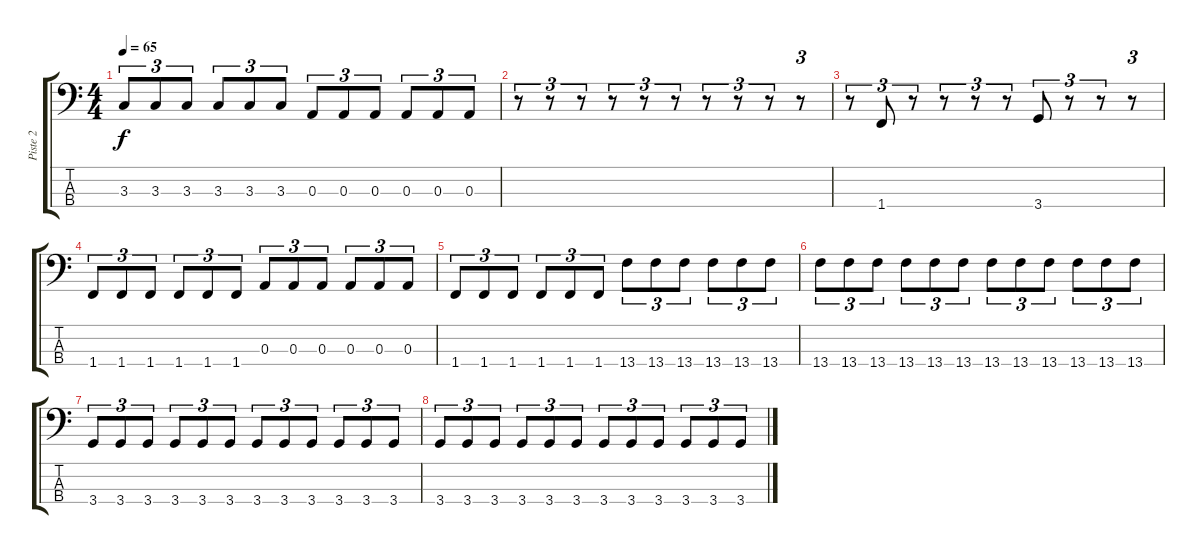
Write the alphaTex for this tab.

\track ("Piste 2" "Piste 2") {instrument electricbassfinger}
\staff {score tabs}
\tuning (G2 D2 A1 E1) {hide}
\ts (4 4)
\tempo 65
\clef f4
\ks c
3.3.8{tu (3 2) dy f} 3.3.8{tu (3 2)} 3.3.8{tu (3 2)} 3.3.8{tu (3 2)} 3.3.8{tu (3 2)} 3.3.8{tu (3 2)} 0.3.8{tu (3 2)} 0.3.8{tu (3 2)} 0.3.8{tu (3 2)} 0.3.8{tu (3 2)} 0.3.8{tu (3 2)} 0.3.8{tu (3 2)} |
r.8{tu (3 2)} r.8{tu (3 2)} r.8{tu (3 2)} r.8{tu (3 2)} r.8{tu (3 2)} r.8{tu (3 2)} r.8{tu (3 2)} r.8{tu (3 2)} r.8{tu (3 2)} r.8{tu (3 2)} |
r.8{tu (3 2)} 1.4.8{tu (3 2)} r.8{tu (3 2)} r.8{tu (3 2)} r.8{tu (3 2)} r.8{tu (3 2)} 3.4.8{tu (3 2)} r.8{tu (3 2)} r.8{tu (3 2)} r.8{tu (3 2)} |
1.4.8{tu (3 2)} 1.4.8{tu (3 2)} 1.4.8{tu (3 2)} 1.4.8{tu (3 2)} 1.4.8{tu (3 2)} 1.4.8{tu (3 2)} 0.3.8{tu (3 2)} 0.3.8{tu (3 2)} 0.3.8{tu (3 2)} 0.3.8{tu (3 2)} 0.3.8{tu (3 2)} 0.3.8{tu (3 2)} |
1.4.8{tu (3 2)} 1.4.8{tu (3 2)} 1.4.8{tu (3 2)} 1.4.8{tu (3 2)} 1.4.8{tu (3 2)} 1.4.8{tu (3 2)} 13.4.8{tu (3 2)} 13.4.8{tu (3 2)} 13.4.8{tu (3 2)} 13.4.8{tu (3 2)} 13.4.8{tu (3 2)} 13.4.8{tu (3 2)} |
13.4.8{tu (3 2)} 13.4.8{tu (3 2)} 13.4.8{tu (3 2)} 13.4.8{tu (3 2)} 13.4.8{tu (3 2)} 13.4.8{tu (3 2)} 13.4.8{tu (3 2)} 13.4.8{tu (3 2)} 13.4.8{tu (3 2)} 13.4.8{tu (3 2)} 13.4.8{tu (3 2)} 13.4.8{tu (3 2)} |
3.4.8{tu (3 2)} 3.4.8{tu (3 2)} 3.4.8{tu (3 2)} 3.4.8{tu (3 2)} 3.4.8{tu (3 2)} 3.4.8{tu (3 2)} 3.4.8{tu (3 2)} 3.4.8{tu (3 2)} 3.4.8{tu (3 2)} 3.4.8{tu (3 2)} 3.4.8{tu (3 2)} 3.4.8{tu (3 2)} |
3.4.8{tu (3 2)} 3.4.8{tu (3 2)} 3.4.8{tu (3 2)} 3.4.8{tu (3 2)} 3.4.8{tu (3 2)} 3.4.8{tu (3 2)} 3.4.8{tu (3 2)} 3.4.8{tu (3 2)} 3.4.8{tu (3 2)} 3.4.8{tu (3 2)} 3.4.8{tu (3 2)} 3.4.8{tu (3 2)}
